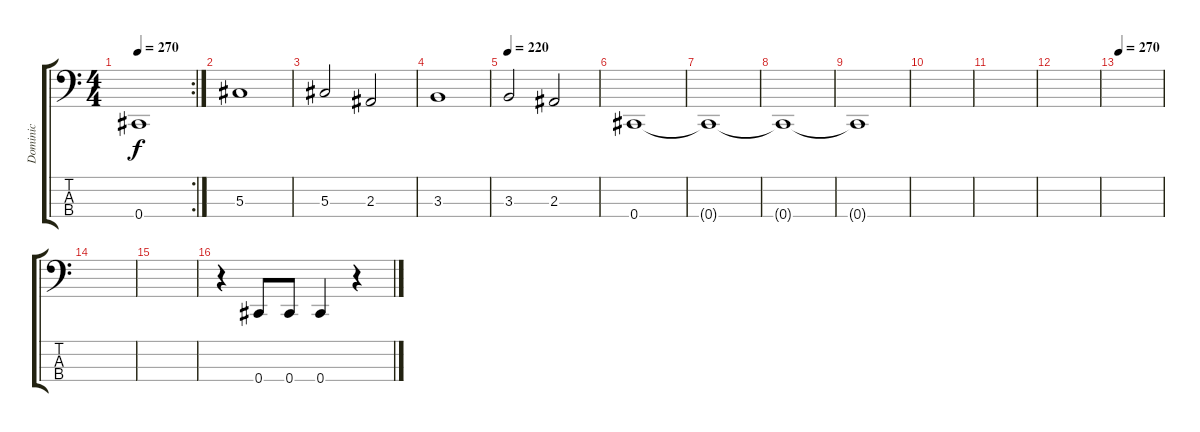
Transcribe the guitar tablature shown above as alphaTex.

\track ("Dominic " "Dominic ") {instrument slapbass2}
\staff {score tabs}
\tuning (Gb2 Db2 Ab1 Db1) {hide}
\rc 2
\ts (4 4)
\tempo 270
\clef f4
\ks c
0.4{t}.1{dy f} |
5.3.1 |
5.3.2 2.3.2 |
3.3.1 |
\tempo 220
3.3.2 2.3.2 |
0.4.1 |
0.4{t}.1 |
0.4{t}.1 |
0.4{t}.1 |
|
|
|
\tempo 270
|
|
|
r.4 0.4.8 0.4.8 0.4.4 r.4
